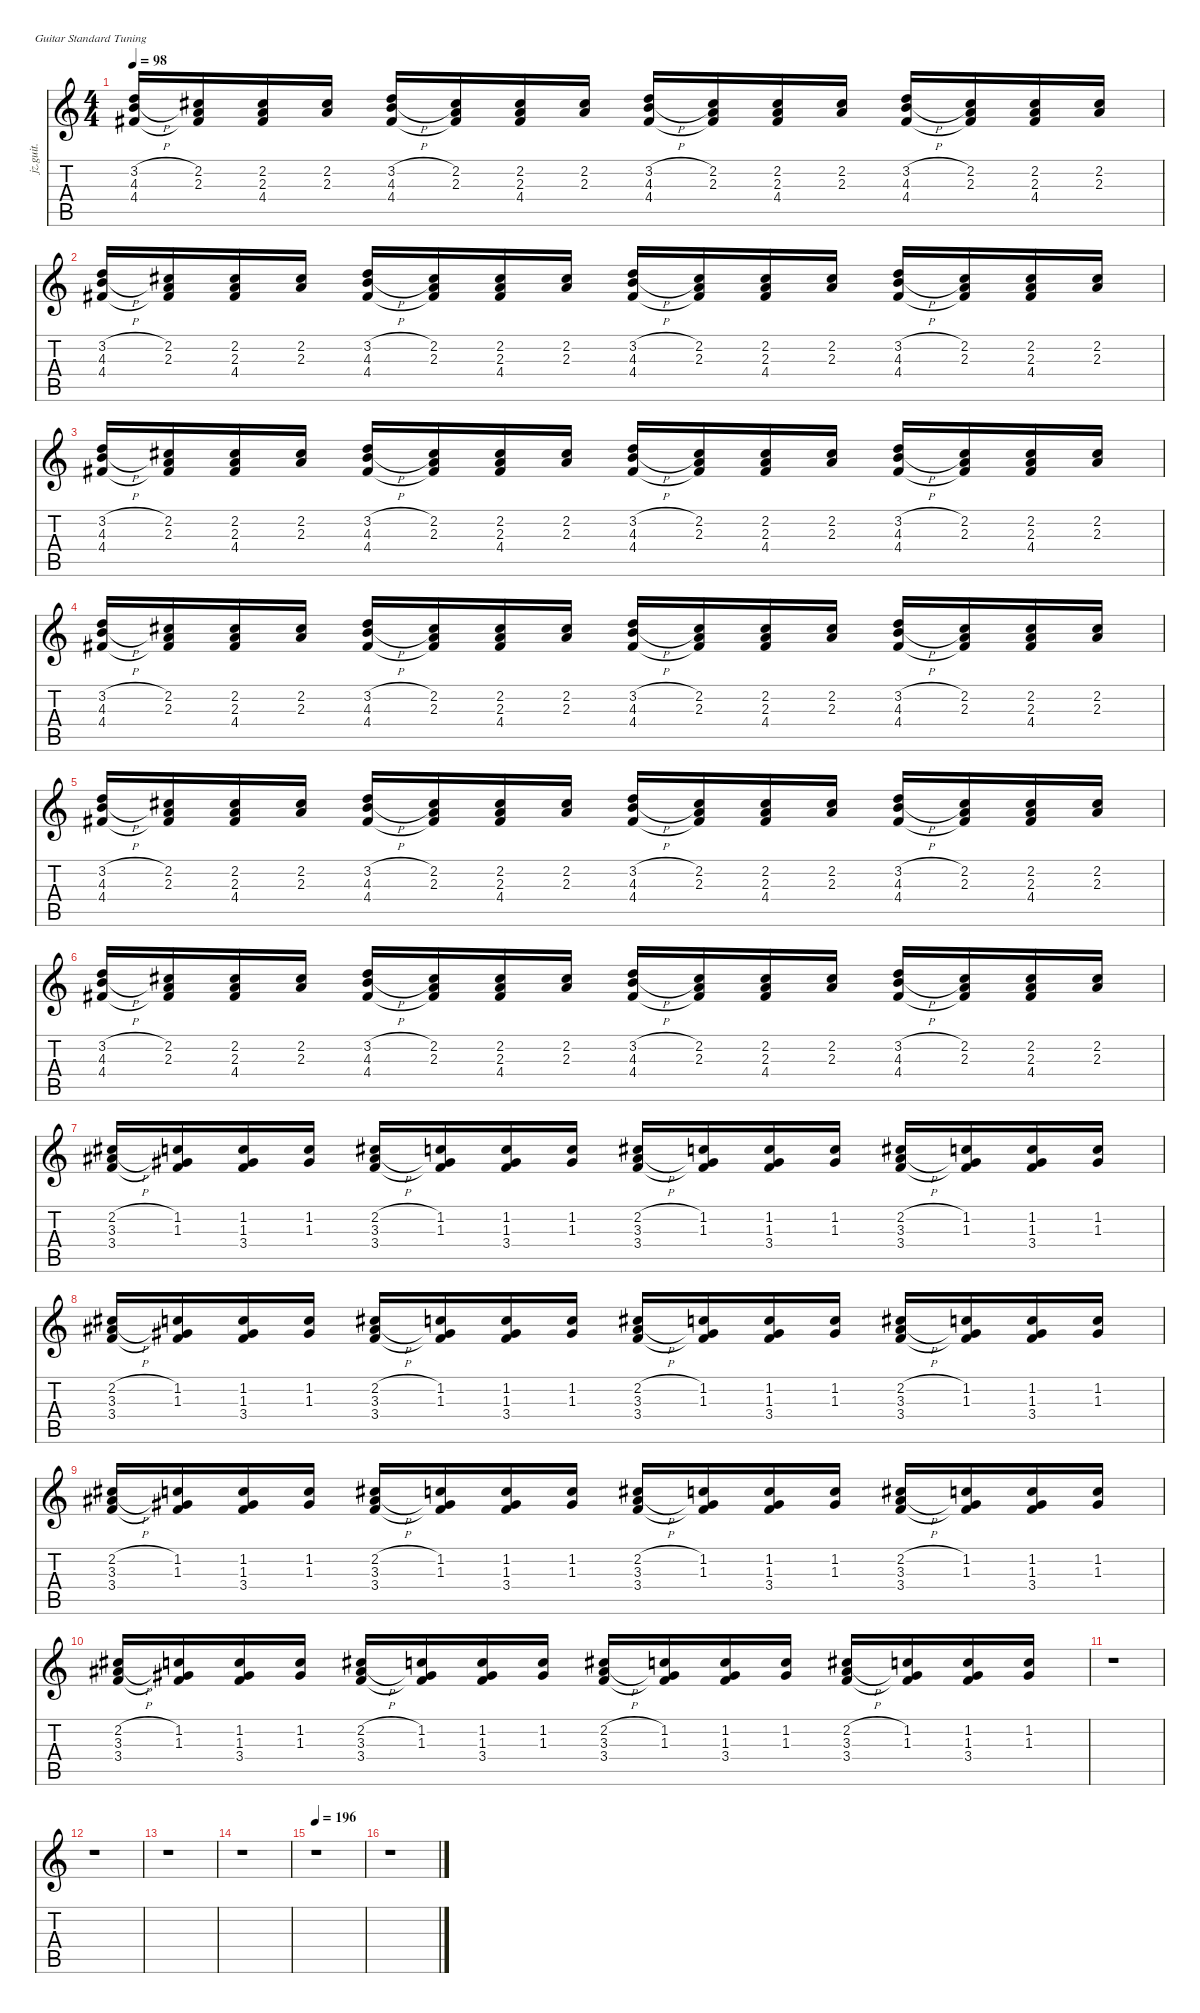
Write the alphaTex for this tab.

\defaultSystemsLayout 4
\hideDynamics
\bracketExtendMode nobrackets
\otherSystemsTrackNameOrientation horizontal
\track ("Clean" "jz.guit.") {instrument electricguitarjazz}
\staff {score tabs}
\tuning (E4 B3 G3 D3 A2 E2)
\ts (4 4)
\tempo 98
\clef g2
\ks c
(3.2{h} 4.3{h} 4.4{acc #}).16{dy f beam Up} (2.2{acc #} 2.3 4.4{t acc #}).16{beam Up} (2.2{acc #} 2.3 4.4{acc #}).16{beam Up} (2.2{acc #} 2.3).16{beam Up} (3.2{h} 4.3{h} 4.4{acc #}).16{beam Up} (2.2{acc #} 2.3 4.4{t acc #}).16{beam Up} (2.2{acc #} 2.3 4.4{acc #}).16{beam Up} (2.2{acc #} 2.3).16{beam Up} (3.2{h} 4.3{h} 4.4{acc #}).16{beam Up} (2.2{acc #} 2.3 4.4{t acc #}).16{beam Up} (2.2{acc #} 2.3 4.4{acc #}).16{beam Up} (2.2{acc #} 2.3).16{beam Up} (3.2{h} 4.3{h} 4.4{acc #}).16{beam Up} (2.2{acc #} 2.3 4.4{t acc #}).16{beam Up} (2.2{acc #} 2.3 4.4{acc #}).16{beam Up} (2.2{acc #} 2.3).16{beam Up} |
(3.2{h} 4.3{h} 4.4{acc #}).16{beam Up} (2.2{acc #} 2.3 4.4{t acc #}).16{beam Up} (2.2{acc #} 2.3 4.4{acc #}).16{beam Up} (2.2{acc #} 2.3).16{beam Up} (3.2{h} 4.3{h} 4.4{acc #}).16{beam Up} (2.2{acc #} 2.3 4.4{t acc #}).16{beam Up} (2.2{acc #} 2.3 4.4{acc #}).16{beam Up} (2.2{acc #} 2.3).16{beam Up} (3.2{h} 4.3{h} 4.4{acc #}).16{beam Up} (2.2{acc #} 2.3 4.4{t acc #}).16{beam Up} (2.2{acc #} 2.3 4.4{acc #}).16{beam Up} (2.2{acc #} 2.3).16{beam Up} (3.2{h} 4.3{h} 4.4{acc #}).16{beam Up} (2.2{acc #} 2.3 4.4{t acc #}).16{beam Up} (2.2{acc #} 2.3 4.4{acc #}).16{beam Up} (2.2{acc #} 2.3).16{beam Up} |
(3.2{h} 4.3{h} 4.4{acc #}).16{beam Up} (2.2{acc #} 2.3 4.4{t acc #}).16{beam Up} (2.2{acc #} 2.3 4.4{acc #}).16{beam Up} (2.2{acc #} 2.3).16{beam Up} (3.2{h} 4.3{h} 4.4{acc #}).16{beam Up} (2.2{acc #} 2.3 4.4{t acc #}).16{beam Up} (2.2{acc #} 2.3 4.4{acc #}).16{beam Up} (2.2{acc #} 2.3).16{beam Up} (3.2{h} 4.3{h} 4.4{acc #}).16{beam Up} (2.2{acc #} 2.3 4.4{t acc #}).16{beam Up} (2.2{acc #} 2.3 4.4{acc #}).16{beam Up} (2.2{acc #} 2.3).16{beam Up} (3.2{h} 4.3{h} 4.4{acc #}).16{beam Up} (2.2{acc #} 2.3 4.4{t acc #}).16{beam Up} (2.2{acc #} 2.3 4.4{acc #}).16{beam Up} (2.2{acc #} 2.3).16{beam Up} |
(3.2{h} 4.3{h} 4.4{acc #}).16{beam Up} (2.2{acc #} 2.3 4.4{t acc #}).16{beam Up} (2.2{acc #} 2.3 4.4{acc #}).16{beam Up} (2.2{acc #} 2.3).16{beam Up} (3.2{h} 4.3{h} 4.4{acc #}).16{beam Up} (2.2{acc #} 2.3 4.4{t acc #}).16{beam Up} (2.2{acc #} 2.3 4.4{acc #}).16{beam Up} (2.2{acc #} 2.3).16{beam Up} (3.2{h} 4.3{h} 4.4{acc #}).16{beam Up} (2.2{acc #} 2.3 4.4{t acc #}).16{beam Up} (2.2{acc #} 2.3 4.4{acc #}).16{beam Up} (2.2{acc #} 2.3).16{beam Up} (3.2{h} 4.3{h} 4.4{acc #}).16{beam Up} (2.2{acc #} 2.3 4.4{t acc #}).16{beam Up} (2.2{acc #} 2.3 4.4{acc #}).16{beam Up} (2.2{acc #} 2.3).16{beam Up} |
(3.2{h} 4.3{h} 4.4{acc #}).16{beam Up} (2.2{acc #} 2.3 4.4{t acc #}).16{beam Up} (2.2{acc #} 2.3 4.4{acc #}).16{beam Up} (2.2{acc #} 2.3).16{beam Up} (3.2{h} 4.3{h} 4.4{acc #}).16{beam Up} (2.2{acc #} 2.3 4.4{t acc #}).16{beam Up} (2.2{acc #} 2.3 4.4{acc #}).16{beam Up} (2.2{acc #} 2.3).16{beam Up} (3.2{h} 4.3{h} 4.4{acc #}).16{beam Up} (2.2{acc #} 2.3 4.4{t acc #}).16{beam Up} (2.2{acc #} 2.3 4.4{acc #}).16{beam Up} (2.2{acc #} 2.3).16{beam Up} (3.2{h} 4.3{h} 4.4{acc #}).16{beam Up} (2.2{acc #} 2.3 4.4{t acc #}).16{beam Up} (2.2{acc #} 2.3 4.4{acc #}).16{beam Up} (2.2{acc #} 2.3).16{beam Up} |
(3.2{h} 4.3{h} 4.4{acc #}).16{beam Up} (2.2{acc #} 2.3 4.4{t acc #}).16{beam Up} (2.2{acc #} 2.3 4.4{acc #}).16{beam Up} (2.2{acc #} 2.3).16{beam Up} (3.2{h} 4.3{h} 4.4{acc #}).16{beam Up} (2.2{acc #} 2.3 4.4{t acc #}).16{beam Up} (2.2{acc #} 2.3 4.4{acc #}).16{beam Up} (2.2{acc #} 2.3).16{beam Up} (3.2{h} 4.3{h} 4.4{acc #}).16{beam Up} (2.2{acc #} 2.3 4.4{t acc #}).16{beam Up} (2.2{acc #} 2.3 4.4{acc #}).16{beam Up} (2.2{acc #} 2.3).16{beam Up} (3.2{h} 4.3{h} 4.4{acc #}).16{beam Up} (2.2{acc #} 2.3 4.4{t acc #}).16{beam Up} (2.2{acc #} 2.3 4.4{acc #}).16{beam Up} (2.2{acc #} 2.3).16{beam Up} |
(2.2{h acc #} 3.3{h acc #} 3.4).16{beam Up} (1.2 1.3{acc #} 3.4{t}).16{beam Up} (1.2 1.3{acc #} 3.4).16{beam Up} (1.2 1.3{acc #}).16{beam Up} (2.2{h acc #} 3.3{h acc #} 3.4).16{beam Up} (1.2 1.3{acc #} 3.4{t}).16{beam Up} (1.2 1.3{acc #} 3.4).16{beam Up} (1.2 1.3{acc #}).16{beam Up} (2.2{h acc #} 3.3{h acc #} 3.4).16{beam Up} (1.2 1.3{acc #} 3.4{t}).16{beam Up} (1.2 1.3{acc #} 3.4).16{beam Up} (1.2 1.3{acc #}).16{beam Up} (2.2{h acc #} 3.3{h acc #} 3.4).16{beam Up} (1.2 1.3{acc #} 3.4{t}).16{beam Up} (1.2 1.3{acc #} 3.4).16{beam Up} (1.2 1.3{acc #}).16{beam Up} |
(2.2{h acc #} 3.3{h acc #} 3.4).16{beam Up} (1.2 1.3{acc #} 3.4{t}).16{beam Up} (1.2 1.3{acc #} 3.4).16{beam Up} (1.2 1.3{acc #}).16{beam Up} (2.2{h acc #} 3.3{h acc #} 3.4).16{beam Up} (1.2 1.3{acc #} 3.4{t}).16{beam Up} (1.2 1.3{acc #} 3.4).16{beam Up} (1.2 1.3{acc #}).16{beam Up} (2.2{h acc #} 3.3{h acc #} 3.4).16{beam Up} (1.2 1.3{acc #} 3.4{t}).16{beam Up} (1.2 1.3{acc #} 3.4).16{beam Up} (1.2 1.3{acc #}).16{beam Up} (2.2{h acc #} 3.3{h acc #} 3.4).16{beam Up} (1.2 1.3{acc #} 3.4{t}).16{beam Up} (1.2 1.3{acc #} 3.4).16{beam Up} (1.2 1.3{acc #}).16{beam Up} |
(2.2{h acc #} 3.3{h acc #} 3.4).16{beam Up} (1.2 1.3{acc #} 3.4{t}).16{beam Up} (1.2 1.3{acc #} 3.4).16{beam Up} (1.2 1.3{acc #}).16{beam Up} (2.2{h acc #} 3.3{h acc #} 3.4).16{beam Up} (1.2 1.3{acc #} 3.4{t}).16{beam Up} (1.2 1.3{acc #} 3.4).16{beam Up} (1.2 1.3{acc #}).16{beam Up} (2.2{h acc #} 3.3{h acc #} 3.4).16{beam Up} (1.2 1.3{acc #} 3.4{t}).16{beam Up} (1.2 1.3{acc #} 3.4).16{beam Up} (1.2 1.3{acc #}).16{beam Up} (2.2{h acc #} 3.3{h acc #} 3.4).16{beam Up} (1.2 1.3{acc #} 3.4{t}).16{beam Up} (1.2 1.3{acc #} 3.4).16{beam Up} (1.2 1.3{acc #}).16{beam Up} |
(2.2{h acc #} 3.3{h acc #} 3.4).16{beam Up} (1.2 1.3{acc #} 3.4{t}).16{beam Up} (1.2 1.3{acc #} 3.4).16{beam Up} (1.2 1.3{acc #}).16{beam Up} (2.2{h acc #} 3.3{h acc #} 3.4).16{beam Up} (1.2 1.3{acc #} 3.4{t}).16{beam Up} (1.2 1.3{acc #} 3.4).16{beam Up} (1.2 1.3{acc #}).16{beam Up} (2.2{h acc #} 3.3{h acc #} 3.4).16{beam Up} (1.2 1.3{acc #} 3.4{t}).16{beam Up} (1.2 1.3{acc #} 3.4).16{beam Up} (1.2 1.3{acc #}).16{beam Up} (2.2{h acc #} 3.3{h acc #} 3.4).16{beam Up} (1.2 1.3{acc #} 3.4{t}).16{beam Up} (1.2 1.3{acc #} 3.4).16{beam Up} (1.2 1.3{acc #}).16{beam Up} |
r.1{beam Down} |
r.1{beam Down} |
r.1{beam Down} |
r.1{beam Down} |
\tempo 196
r.1{beam Down} |
r.1{beam Down}
